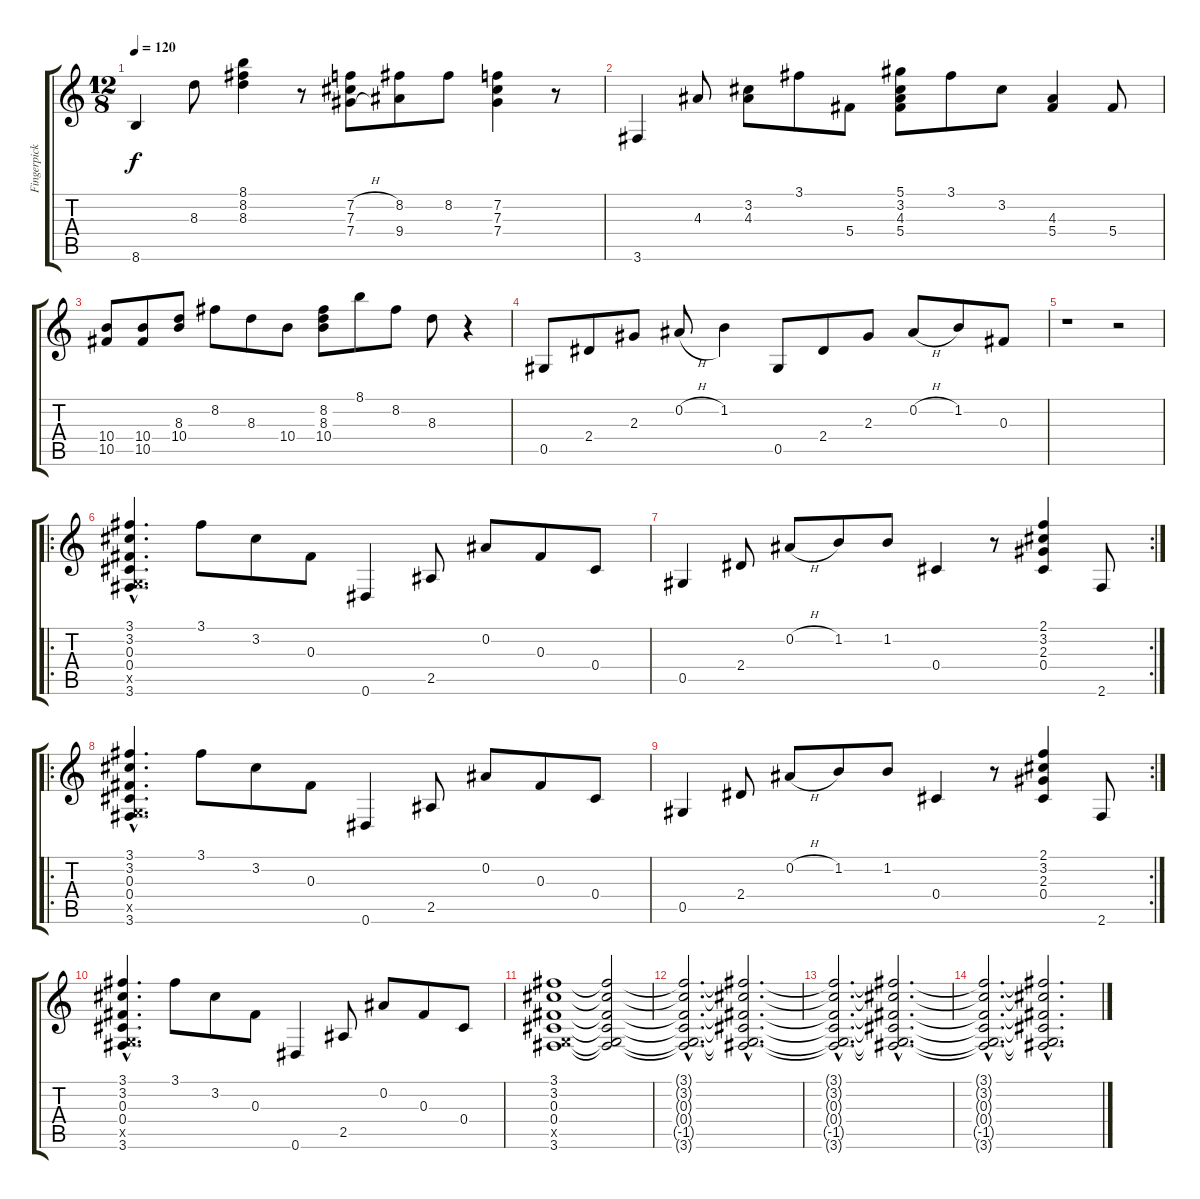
\track ("Fingerpicked Acoustic" "Fingerpick") {instrument acousticguitarsteel}
\staff {score tabs}
\tuning (Eb4 Bb3 Gb3 Db3 Ab2 Eb2) {hide}
\ts (12 8)
\tempo 120
\clef g2
\ks c
8.6.4{dy f} 8.3.8 (8.1 8.2 8.3).4 r.8 (7.2{h} 7.3 7.4{h}).8 (8.2 9.4).8 8.2.8 (7.2 7.3 7.4).4 r.8 |
3.6.4 4.3.8 (3.2 4.3).8 3.1.8 5.4.8 (5.1 3.2 4.3 5.4).8 3.1.8 3.2.8 (4.3 5.4).4 5.4.8 |
(10.4 10.5).8 (10.4 10.5).8 (8.3 10.4).8 8.2.8 8.3.8 10.4.8 (8.2 8.3 10.4).8 8.1.8 8.2.8 8.3.8 r.4 |
0.5.8 2.4.8 2.3.8 0.2{h}.8 1.2.4 0.5.8 2.4.8 2.3.8 0.2{h}.8 1.2.8 0.3.8 |
r.1 r.2 |
\ro
(3.1{hac} 3.2{hac} 0.3{hac} 0.4{hac} -1.5{hac x} 3.6{hac}).4{d} 3.1.8 3.2.8 0.3.8 0.6.4 2.5.8 0.2.8 0.3.8 0.4.8 |
\rc 2
0.5.4 2.4.8 0.2{h}.8 1.2.8 1.2.8 0.4.4 r.8 (2.1 3.2 2.3 0.4).4 2.6.8 |
\ro
(3.1{hac} 3.2{hac} 0.3{hac} 0.4{hac} -1.5{hac x} 3.6{hac}).4{d} 3.1.8 3.2.8 0.3.8 0.6.4 2.5.8 0.2.8 0.3.8 0.4.8 |
\rc 2
0.5.4 2.4.8 0.2{h}.8 1.2.8 1.2.8 0.4.4 r.8 (2.1 3.2 2.3 0.4).4 2.6.8 |
(3.1{hac} 3.2{hac} 0.3{hac} 0.4{hac} -1.5{hac x} 3.6{hac}).4{d} 3.1.8 3.2.8 0.3.8 0.6.4 2.5.8 0.2.8 0.3.8 0.4.8 |
(3.1 3.2 0.3 0.4 -1.5{x} 3.6).1 (3.1{t} 3.2{t} 0.3{t} 0.4{t} -1.5{t} 3.6{t}).2 |
(3.1{hac t} 3.2{hac t} 0.3{hac t} 0.4{hac t} -1.5{hac t} 3.6{hac t}).2{d} (3.1{hac t} 3.2{hac t} 0.3{hac t} 0.4{hac t} -1.5{hac t} 3.6{hac t}).2{d} |
(3.1{hac t} 3.2{hac t} 0.3{hac t} 0.4{hac t} -1.5{hac t} 3.6{hac t}).2{d} (3.1{hac t} 3.2{hac t} 0.3{hac t} 0.4{hac t} -1.5{hac t} 3.6{hac t}).2{d} |
(3.1{hac t} 3.2{hac t} 0.3{hac t} 0.4{hac t} -1.5{hac t} 3.6{hac t}).2{d} (3.1{hac t} 3.2{hac t} 0.3{hac t} 0.4{hac t} -1.5{hac t} 3.6{hac t}).2{d}
